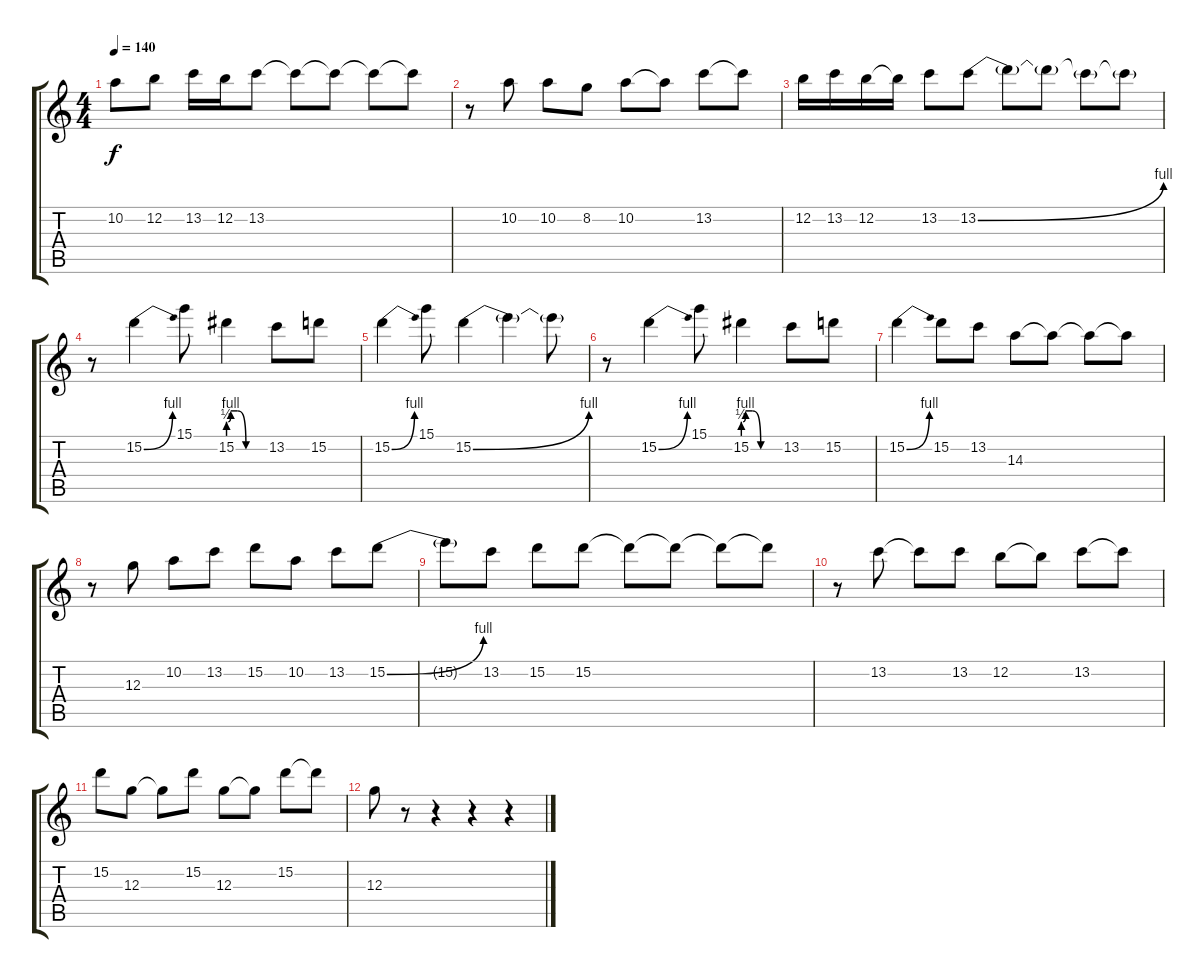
\track "" {instrument distortionguitar}
\staff {score tabs}
\tuning (E4 B3 G3 D3 A2 E2) {hide}
\ts (4 4)
\tempo 140
\clef g2
\ks c
10.2.8{dy f} 12.2.8 13.2.16 12.2.16 13.2.8 13.2{t}.8 13.2{t}.8 13.2{t}.8 13.2{t}.8 |
r.8 10.2.8 10.2.8 8.2.8 10.2.8 10.2{t}.8 13.2.8 13.2{t}.8 |
12.2.16 13.2.16 12.2.16 12.2{t}.16 13.2.8 13.2{be (bend 0 0 60 4)}.8 13.2{t}.8 13.2{t}.8 13.2{t}.8 13.2{t}.8 |
r.8 15.2{be (bend 0 0 60 4)}.4 15.1.8 15.2{be (custom 0 2 4 4 15 4 29 0 60 0)}.4 13.2.8 15.2.8 |
15.2{be (bend 0 0 60 4)}.4 15.1.8 15.2{be (bend 0 0 60 4)}.4 15.2{t}.4 15.2{t}.8 |
r.8 15.2{be (bend 0 0 60 4)}.4 15.1.8 15.2{be (custom 0 2 4 4 15 4 29 0 60 0)}.4 13.2.8 15.2.8 |
15.2{be (bend 0 0 60 4)}.4 15.2.8 13.2.8 14.3.8 14.3{t}.8 14.3{t}.8 14.3{t}.8 |
r.8 12.3.8 10.2.8 13.2.8 15.2.8 10.2.8 13.2.8 15.2{be (bend 0 0 60 4)}.8 |
15.2{t}.8 13.2.8 15.2.8 15.2.8 15.2{t}.8 15.2{t}.8 15.2{t}.8 15.2{t}.8 |
r.8 13.2.8 13.2{t}.8 13.2.8 12.2.8 12.2{t}.8 13.2.8 13.2{t}.8 |
15.2.8 12.3.8 12.3{t}.8 15.2.8 12.3.8 12.3{t}.8 15.2.8 15.2{t}.8 |
12.3.8 r.8 r.4 r.4 r.4
